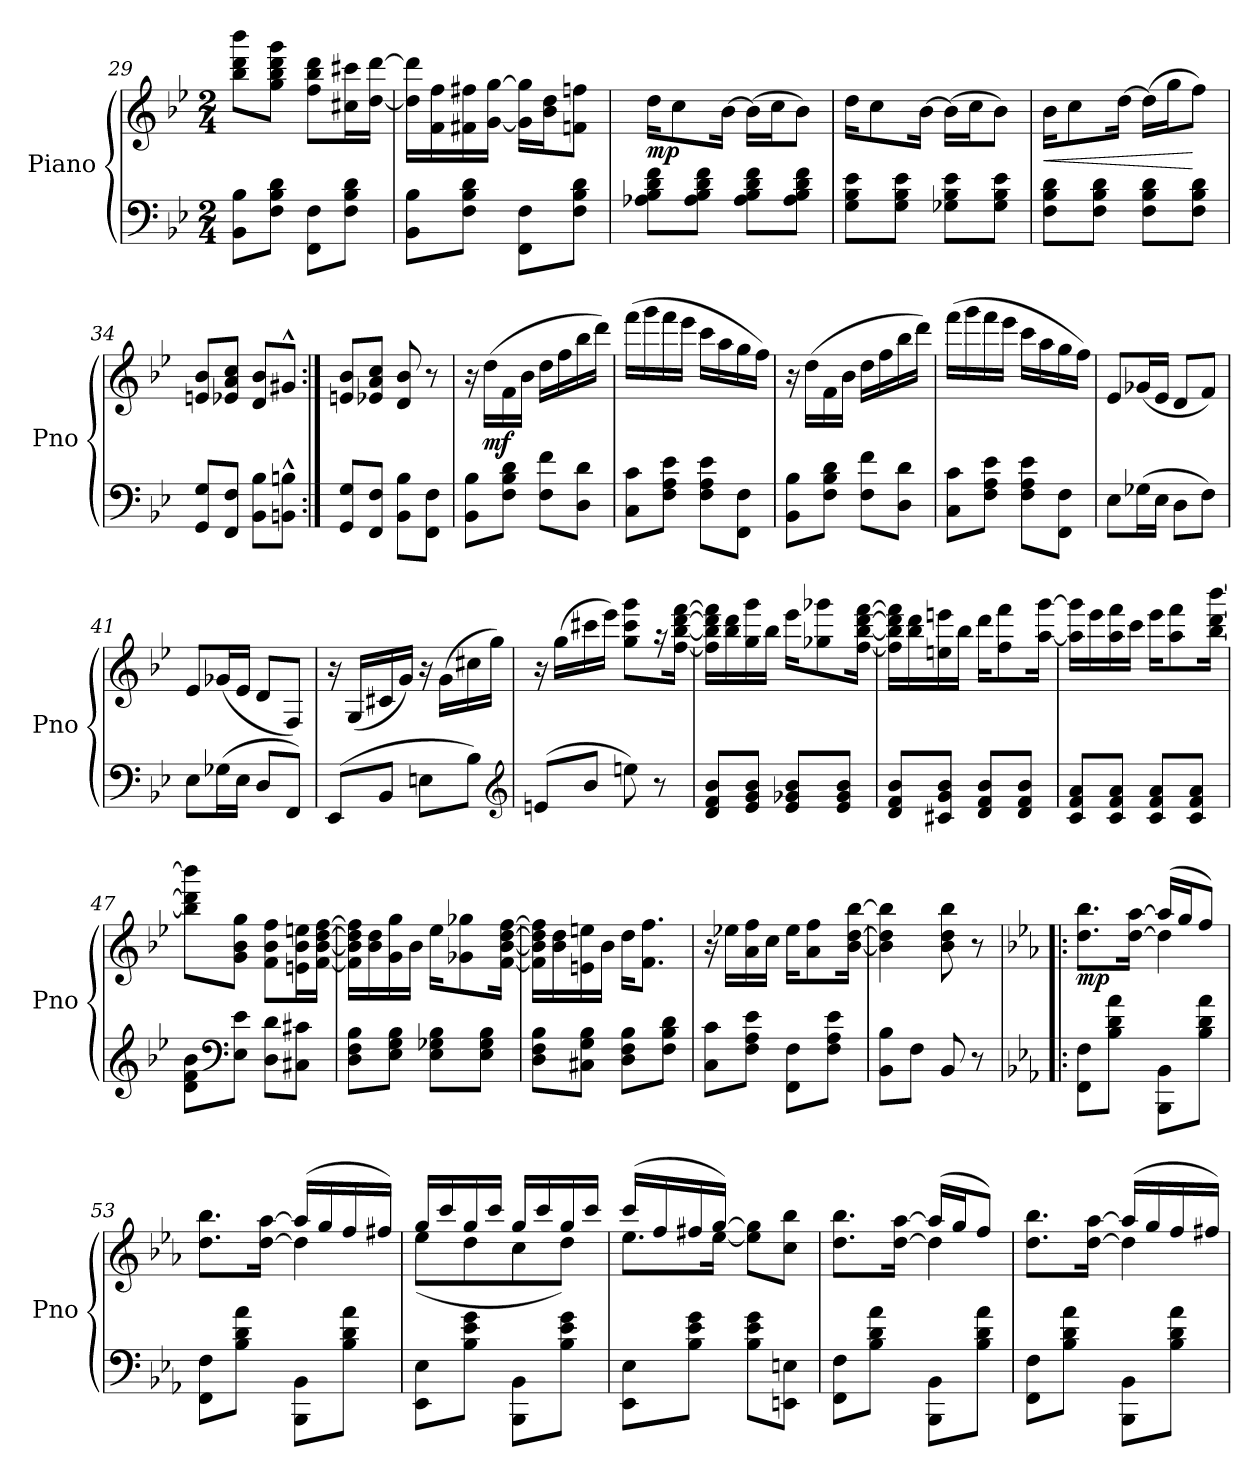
**kern	**kern	**dynam
*part1	*part1	*part1
*staff2	*staff1	*staff1/2
*I"Piano	*	*
*I'Pno	*	*
*clefF4	*clefG2	*
*k[b-e-]	*k[b-e-]	*
*B-:	*B-:	*
*M2/4	*M2/4	*
=29	=29	=29
8BB- 8B-L	8bb- 8ddd 8bbb-L	.
8F 8B- 8dJ	8gg 8bb- 8ddd 8gggJ	.
8FF 8FL	8ff 8bb- 8dddL	.
8F 8B- 8dJ	16cc#X 16ccc#XL	.
.	[16dd [16dddJJ	.
=30	=30	=30
8BB- 8B-L	16dd] 16ddd]LL	.
.	16f 16ff	.
8F 8B- 8dJ	16f#X 16ff#X	.
.	[16g [16ggJJ	.
8FF 8FL	16g] 16gg]LL	.
.	16b- 16ddJ	.
8F 8B- 8dJ	8fn 8ffnJ	.
=31	=31	=31
8A-X 8B- 8d 8fL	16ddKL	mp
.	8cc	.
8A- 8B- 8d 8fJ	.	.
.	[16b-Jk	.
8A- 8B- 8d 8fL	(16b-LL]	.
.	16ccJ	.
8A- 8B- 8d 8fJ	8b-J)	.
=32	=32	=32
8G 8B- 8e-L	16ddKL	.
.	8cc	.
8G 8B- 8e-J	.	.
.	[16b-Jk	.
8G-X 8B- 8e-L	(16b-LL]	.
.	16ccJ	.
8G- 8B- 8e-J	8b-J)	.
=33	=33	=33
!	!	!LO:HP:b
8F 8B- 8dL	16b-KL	<
.	8cc	.
8F 8B- 8dJ	.	.
.	[16ddJk	.
8F 8B- 8dL	(16ddLL]	.
.	16ggJ	.
8F 8B- 8dJ	8ffJ)	[
=34	=34	=34
8GG 8GL	8en 8b-L	.
8FF 8FJ	8e-X 8a 8ccJ	.
8BB- 8B-L	8d 8b-L	.
8BBn^^ 8Bn^^J	8g#X^^J	.
=35:|!	=35:|!	=35:|!
8GG 8GL	8en 8b-L	.
8FF 8FJ	8e-X 8a 8ccJ	.
8BB- 8B-L	8d 8b-	.
8FF 8FJ	8r	.
=36	=36	=36
8BB- 8B-L	16r	.
.	(16dd\LL	mf
8F 8B- 8dJ	16f\	.
.	16b-\JJ	.
8F 8fL	16ddLL	.
.	16ff	.
8D 8dJ	16bb-	.
.	16dddJJ)	.
=37	=37	=37
8C 8cL	(16fffLL	.
.	16ggg	.
8F 8A 8e-J	16fff	.
.	16eee-JJ	.
8F 8A 8e-L	16cccLL	.
.	16aa	.
8FF 8FJ	16gg	.
.	16ffJJ)	.
=38	=38	=38
8BB- 8B-L	16r	.
.	(16dd\LL	.
8F 8B- 8dJ	16f\	.
.	16b-\JJ	.
8F 8fL	16ddLL	.
.	16ff	.
8D 8dJ	16bb-	.
.	16dddJJ)	.
=39	=39	=39
8C 8cL	(16fffLL	.
.	16ggg	.
8F 8A 8e-J	16fff	.
.	16eee-JJ	.
8F 8A 8e-L	16cccLL	.
.	16aa	.
8FF 8FJ	16gg	.
.	16ffJJ)	.
=40	=40	=40
8E-L	8e-L	.
(16G-XL	(16g-XL	.
16E-JJ	16e-JJ	.
8DL	8dL	.
8FJ)	8fJ)	.
=41	=41	=41
8E-L	8e-L	.
(>16G-XL	(16g-XL	.
16E-JJ	16e-JJ	.
8DL	8dL	.
8FFJ)	8FJ)	.
=42	=42	=42
(>8EE-L	16r	.
.	(16GLL	.
8BB-J	16c#X	.
.	16gJJ)	.
8EnL	16r	.
.	(16gLL	.
8B-J)	16cc#X	.
*clefG2	*	*
.	16ggJJ)	.
=43	=43	=43
(>8enL	16r	.
.	(16ggLL	.
8b-J	16ccc#X	.
.	16eee-JJ)	.
8een)	8gg 8ccc# 8gggL	.
8r	16r	.
.	[16ff [16bb- [16ddd [16fffJk	.
=44	=44	=44
8d 8f 8b-L	16ff] 16bb-] 16ddd] 16fff]LL	.
.	16bb- 16ddd	.
8e- 8g 8b-J	16gg 16ggg	.
.	16bb-JJ	.
8e- 8g-X 8b-L	16eee-KL	.
.	8gg-X 8ggg-X	.
8e- 8g- 8b-J	.	.
.	[16ff [16bb- [16ddd [16fffJk	.
=45	=45	=45
8d 8f 8b-L	16ff] 16bb-] 16ddd] 16fff]LL	.
.	16bb- 16ddd	.
8c#X 8g 8b-J	16een 16eeen	.
.	16bb-JJ	.
8d 8f 8b-L	16dddKL	.
.	8ff 8fff	.
8d 8f 8b-J	.	.
.	[16aa [16gggJk	.
=46	=46	=46
8c 8f 8aL	16aa] 16ggg]LL	.
.	16eee-	.
8c 8f 8aJ	16aa 16fff	.
.	16cccJJ	.
8c 8f 8aL	16eee-KL	.
.	8aa 8fff	.
8c 8f 8aJ	.	.
.	[16bb- [16ddd [16bbb-Jk	.
=47	=47	=47
8d 8f 8b-L	8bb-] 8ddd] 8bbb-]L	.
*clefF4	*	*
8E- 8e-J	8g 8b- 8ggJ	.
8D 8dL	8f 8b- 8ffL	.
8C#X 8c#XJ	16en 16b- 16eenL	.
.	[16f [16b- [16dd [16ffJJ	.
=48	=48	=48
8D 8F 8B-L	16f] 16b-] 16dd] 16ff]LL	.
.	16b- 16dd	.
8E- 8G 8B-J	16g 16gg	.
.	16b-JJ	.
8E- 8G-X 8B-L	16ee-KL	.
.	8g-X 8gg-X	.
8E- 8G- 8B-J	.	.
.	[16f [16b- [16dd [16ffJk	.
=49	=49	=49
8D 8F 8B-L	16f] 16b-] 16dd] 16ff]LL	.
.	16b- 16dd	.
8C#X 8G 8B-J	16en 16een	.
.	16b-JJ	.
8D 8F 8B-L	16ddKL	.
.	8.f 8.ffJ	.
8F 8B- 8dJ	.	.
=50	=50	=50
8C 8cL	16r	.
.	16ee-XLL	.
8F 8A 8e-J	16a 16ff	.
.	16ccJJ	.
8FF 8FL	16ee-KL	.
.	8a 8ff	.
8F 8A 8e-J	.	.
.	[16b- [16dd [16bb-Jk	.
=51	=51	=51
8BB- 8B-L	4b-] 4dd] 4bb-]	.
8FJ	.	.
8BB-	8b- 8dd 8bb-	.
8r	8r	.
=52!|:	=52!|:	=52!|:
*k[b-e-a-]	*k[b-e-a-]	*
*E-:	*E-:	*
*	*^	*
8FF 8FL	8.dd 8.bb-L	4ryy	mp
8B- 8d 8a-J	.	.	.
.	[16dd [16aa-Jk	.	.
8BBB- 8BB-L	(16aa-LL]	4dd]	.
.	16ggJ	.	.
8B- 8d 8a-J	8ffJ)	.	.
=53	=53	=53	=53
8FF 8FL	8.dd 8.bb-L	4ryy	.
8B- 8d 8a-J	.	.	.
.	[16dd [16aa-Jk	.	.
8BBB- 8BB-L	(16aa-LL]	4dd]	.
.	16gg	.	.
8B- 8d 8a-J	16ff	.	.
.	16ff#XJJ)	.	.
=54	=54	=54	=54
8EE- 8E-L	16ggLL	(8ee-L	.
.	16ccc	.	.
8B- 8e- 8gJ	16gg	8dd	.
.	16cccJJ	.	.
8BBB- 8BB-L	16ggLL	8cc	.
.	16ccc	.	.
8B- 8e- 8gJ	16gg	8ddJ)	.
.	16cccJJ	.	.
=55	=55	=55	=55
8EE- 8E-L	(16cccLL	8.ee-L	.
.	16ff	.	.
8B- 8e- 8gJ	16ff#X	.	.
.	[16ggJJ)	[16ee-Jk	.
8B- 8e- 8gL	4ryy	8ee-] 8gg]L	.
8EEn 8EnJ	.	8cc 8bb-J	.
=56	=56	=56	=56
8FF 8FL	8.dd 8.bb-L	4ryy	.
8B- 8d 8a-J	.	.	.
.	[16dd [16aa-Jk	.	.
8BBB- 8BB-L	(16aa-LL]	4dd]	.
.	16ggJ	.	.
8B- 8d 8a-J	8ffJ)	.	.
=57	=57	=57	=57
8FF 8FL	8.dd 8.bb-L	4ryy	.
8B- 8d 8a-J	.	.	.
.	[16dd [16aa-Jk	.	.
8BBB- 8BB-L	(16aa-LL]	4dd]	.
.	16gg	.	.
8B- 8d 8a-J	16ff	.	.
.	16ff#XJJ)	.	.
*	*v	*v	*
=	=	=
*-	*-	*-
